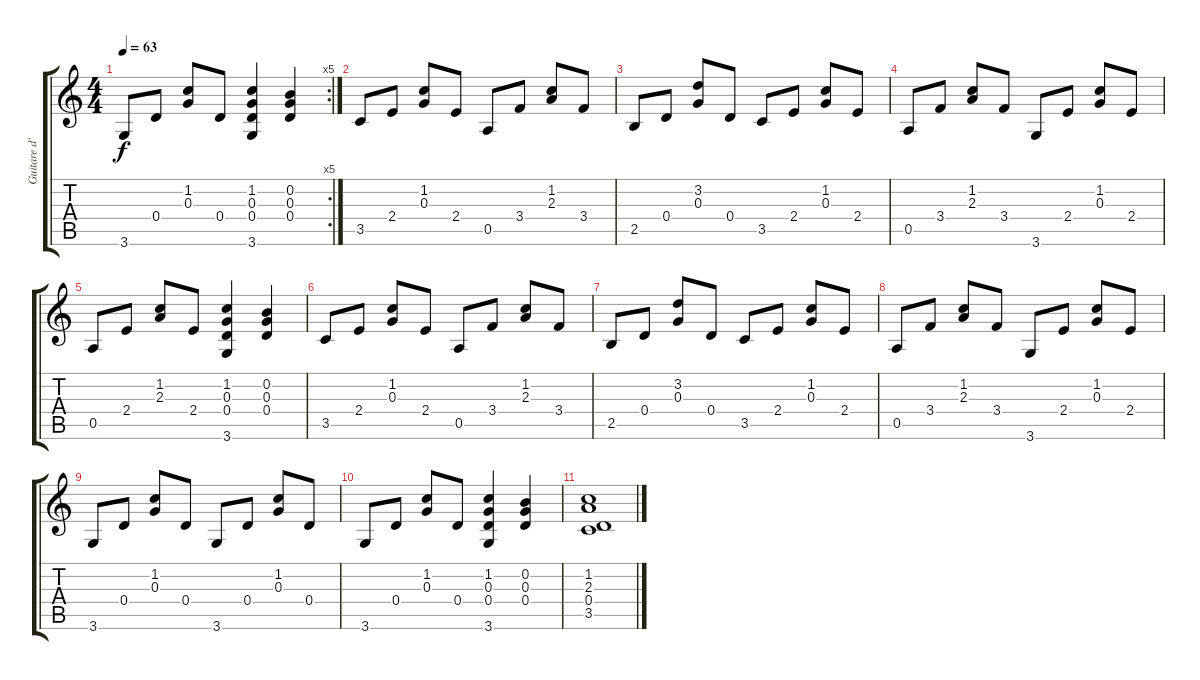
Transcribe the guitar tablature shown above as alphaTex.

\track ("Guitare d'accompagnement" "Guitare d'") {instrument acousticguitarnylon}
\staff {score tabs}
\tuning (E4 B3 G3 D3 A2 E2) {hide}
\rc 5
\ts (4 4)
\tempo 63
\clef g2
\ks c
3.6.8{dy f} 0.4.8 (1.2 0.3).8 0.4.8 (1.2 0.3 0.4 3.6).4 (0.2 0.3 0.4).4 |
3.5.8 2.4.8 (1.2 0.3).8 2.4.8 0.5.8 3.4.8 (1.2 2.3).8 3.4.8 |
2.5.8 0.4.8 (3.2 0.3).8 0.4.8 3.5.8 2.4.8 (1.2 0.3).8 2.4.8 |
0.5.8 3.4.8 (1.2 2.3).8 3.4.8 3.6.8 2.4.8 (1.2 0.3).8 2.4.8 |
0.5.8 2.4.8 (1.2 2.3).8 2.4.8 (1.2 0.3 0.4 3.6).4 (0.2 0.3 0.4).4 |
3.5.8 2.4.8 (1.2 0.3).8 2.4.8 0.5.8 3.4.8 (1.2 2.3).8 3.4.8 |
2.5.8 0.4.8 (3.2 0.3).8 0.4.8 3.5.8 2.4.8 (1.2 0.3).8 2.4.8 |
0.5.8 3.4.8 (1.2 2.3).8 3.4.8 3.6.8 2.4.8 (1.2 0.3).8 2.4.8 |
3.6.8 0.4.8 (1.2 0.3).8 0.4.8 3.6.8 0.4.8 (1.2 0.3).8 0.4.8 |
3.6.8 0.4.8 (1.2 0.3).8 0.4.8 (1.2 0.3 0.4 3.6).4 (0.2 0.3 0.4).4 |
(1.2 2.3 0.4 3.5).1
